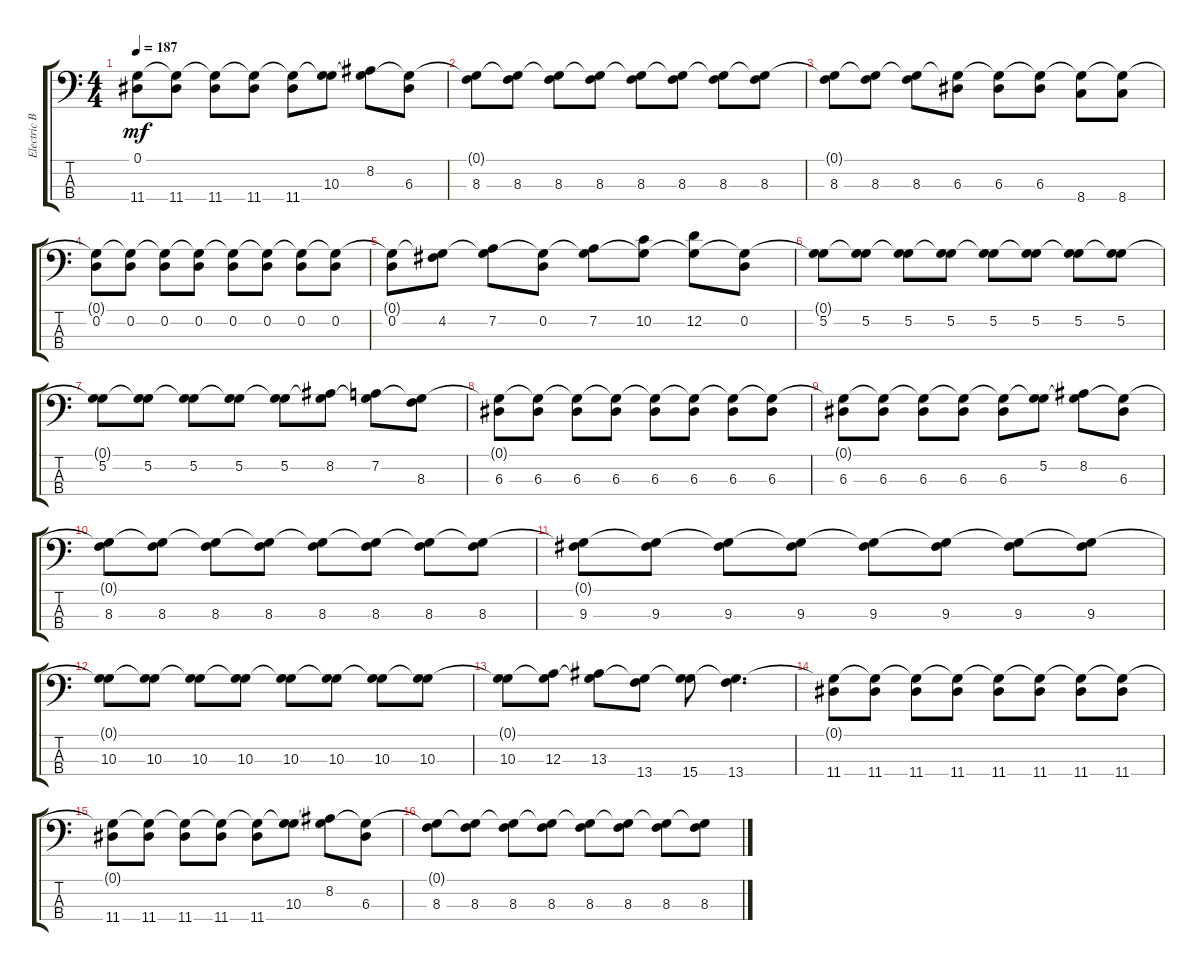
\track ("Electric Bass" "Electric B") {instrument electricbassfinger}
\staff {score tabs}
\tuning (G2 D2 A1 E1) {hide}
\ts (4 4)
\tempo 187
\clef f4
\ks c
(0.1{t} 11.4).8{dy mf} (0.1{t} 11.4).8 (0.1{t} 11.4).8 (0.1{t} 11.4).8 (0.1{t} 11.4).8 (0.1{t} 10.3).8 (0.1{t} 8.2).8 (0.1{t} 6.3).8 |
(0.1{t} 8.3).8 (0.1{t} 8.3).8 (0.1{t} 8.3).8 (0.1{t} 8.3).8 (0.1{t} 8.3).8 (0.1{t} 8.3).8 (0.1{t} 8.3).8 (0.1{t} 8.3).8 |
(0.1{t} 8.3).8 (0.1{t} 8.3).8 (0.1{t} 8.3).8 (0.1{t} 6.3).8 (0.1{t} 6.3).8 (0.1{t} 6.3).8 (0.1{t} 8.4).8 (0.1{t} 8.4).8 |
(0.1{t} 0.2).8 (0.1{t} 0.2).8 (0.1{t} 0.2).8 (0.1{t} 0.2).8 (0.1{t} 0.2).8 (0.1{t} 0.2).8 (0.1{t} 0.2).8 (0.1{t} 0.2).8 |
(0.1{t} 0.2).8 (0.1{t} 4.2).8 (0.1{t} 7.2).8 (0.1{t} 0.2).8 (0.1{t} 7.2).8 (0.1{t} 10.2).8 (0.1{t} 12.2).8 (0.1{t} 0.2).8 |
(0.1{t} 5.2).8 (0.1{t} 5.2).8 (0.1{t} 5.2).8 (0.1{t} 5.2).8 (0.1{t} 5.2).8 (0.1{t} 5.2).8 (0.1{t} 5.2).8 (0.1{t} 5.2).8 |
(0.1{t} 5.2).8 (0.1{t} 5.2).8 (0.1{t} 5.2).8 (0.1{t} 5.2).8 (0.1{t} 5.2).8 (0.1{t} 8.2).8 (0.1{t} 7.2).8 (0.1{t} 8.3).8 |
(0.1{t} 6.3).8 (0.1{t} 6.3).8 (0.1{t} 6.3).8 (0.1{t} 6.3).8 (0.1{t} 6.3).8 (0.1{t} 6.3).8 (0.1{t} 6.3).8 (0.1{t} 6.3).8 |
(0.1{t} 6.3).8 (0.1{t} 6.3).8 (0.1{t} 6.3).8 (0.1{t} 6.3).8 (0.1{t} 6.3).8 (0.1{t} 5.2).8 (0.1{t} 8.2).8 (0.1{t} 6.3).8 |
(0.1{t} 8.3).8 (0.1{t} 8.3).8 (0.1{t} 8.3).8 (0.1{t} 8.3).8 (0.1{t} 8.3).8 (0.1{t} 8.3).8 (0.1{t} 8.3).8 (0.1{t} 8.3).8 |
(0.1{t} 9.3).8 (0.1{t} 9.3).8 (0.1{t} 9.3).8 (0.1{t} 9.3).8 (0.1{t} 9.3).8 (0.1{t} 9.3).8 (0.1{t} 9.3).8 (0.1{t} 9.3).8 |
(0.1{t} 10.3).8 (0.1{t} 10.3).8 (0.1{t} 10.3).8 (0.1{t} 10.3).8 (0.1{t} 10.3).8 (0.1{t} 10.3).8 (0.1{t} 10.3).8 (0.1{t} 10.3).8 |
(0.1{t} 10.3).8 (0.1{t} 12.3).8 (0.1{t} 13.3).8 (0.1{t} 13.4).8 (0.1{t} 15.4).8 (0.1{t} 13.4).4{d} |
(0.1{t} 11.4).8 (0.1{t} 11.4).8 (0.1{t} 11.4).8 (0.1{t} 11.4).8 (0.1{t} 11.4).8 (0.1{t} 11.4).8 (0.1{t} 11.4).8 (0.1{t} 11.4).8 |
(0.1{t} 11.4).8 (0.1{t} 11.4).8 (0.1{t} 11.4).8 (0.1{t} 11.4).8 (0.1{t} 11.4).8 (0.1{t} 10.3).8 (0.1{t} 8.2).8 (0.1{t} 6.3).8 |
(0.1{t} 8.3).8 (0.1{t} 8.3).8 (0.1{t} 8.3).8 (0.1{t} 8.3).8 (0.1{t} 8.3).8 (0.1{t} 8.3).8 (0.1{t} 8.3).8 (0.1{t} 8.3).8
